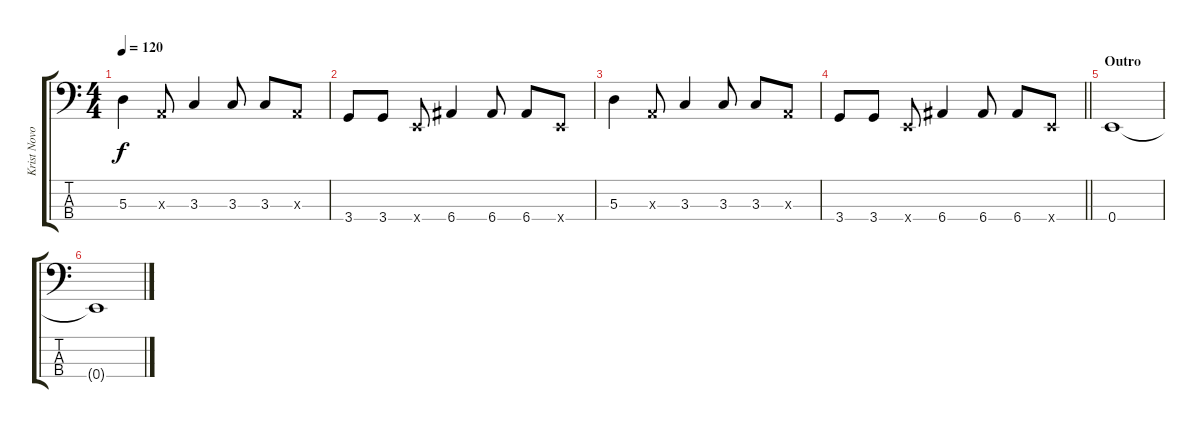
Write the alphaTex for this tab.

\track ("Krist Novoselic - Bass" "Krist Novo") {instrument electricbassfinger}
\staff {score tabs}
\tuning (G2 D2 A1 E1) {hide}
\ts (4 4)
\tempo 120
\clef f4
\ks c
5.3.4{dy f} 0.3{x}.8 3.3.4 3.3.8 3.3.8 0.3{x}.8 |
3.4.8 3.4.8 0.4{x}.8 6.4.4 6.4.8 6.4.8 0.4{x}.8 |
5.3.4 0.3{x}.8 3.3.4 3.3.8 3.3.8 0.3{x}.8 |
\barLineRight lightlight
3.4.8 3.4.8 0.4{x}.8 6.4.4 6.4.8 6.4.8 0.4{x}.8 |
\section ("" "Outro")
0.4.1 |
0.4{t}.1
